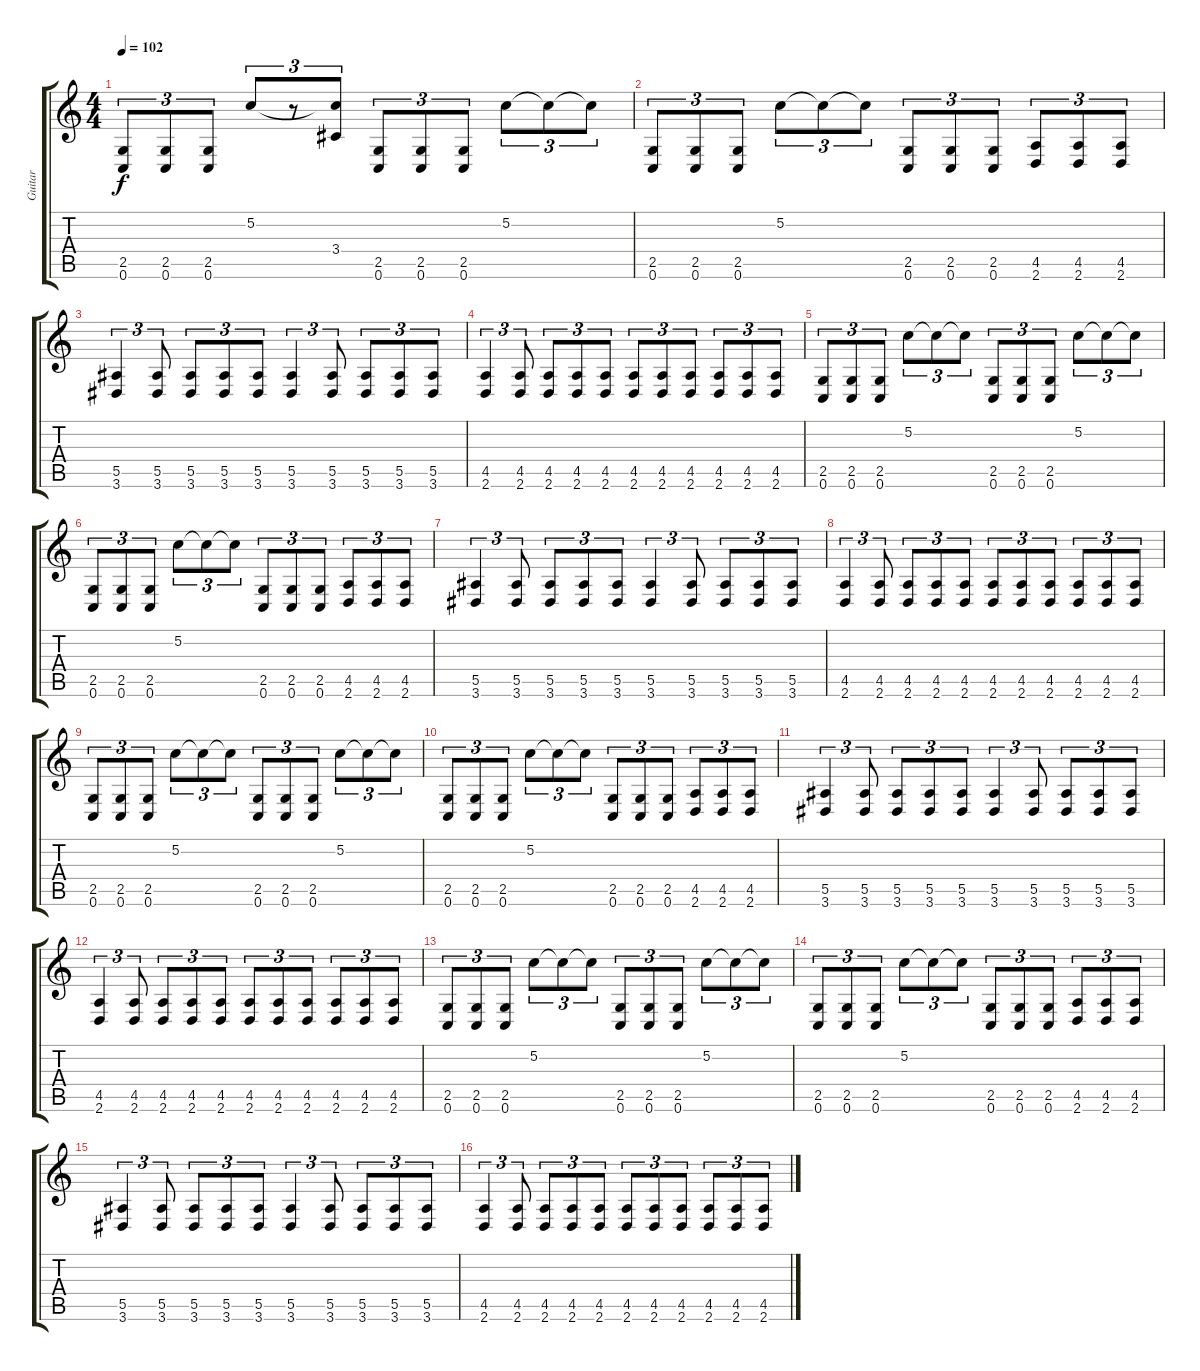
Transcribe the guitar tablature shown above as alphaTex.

\track ("Guitar" "Guitar") {instrument overdrivenguitar}
\staff {score tabs}
\tuning (C4 G3 Eb3 Bb2 F2 C2) {hide}
\ts (4 4)
\tempo 102
\clef g2
\ks c
(2.5 0.6).8{tu (3 2) dy f} (2.5 0.6).8{tu (3 2)} (2.5 0.6).8{tu (3 2)} 5.2.8{tu (3 2)} r.8{tu (3 2)} (5.2{t} 3.4{t}).8{tu (3 2)} (2.5 0.6).8{tu (3 2)} (2.5 0.6).8{tu (3 2)} (2.5 0.6).8{tu (3 2)} 5.2.8{tu (3 2)} 5.2{t}.8{tu (3 2)} 5.2{t}.8{tu (3 2)} |
(2.5 0.6).8{tu (3 2)} (2.5 0.6).8{tu (3 2)} (2.5 0.6).8{tu (3 2)} 5.2.8{tu (3 2)} 5.2{t}.8{tu (3 2)} 5.2{t}.8{tu (3 2)} (2.5 0.6).8{tu (3 2)} (2.5 0.6).8{tu (3 2)} (2.5 0.6).8{tu (3 2)} (4.5 2.6).8{tu (3 2)} (4.5 2.6).8{tu (3 2)} (4.5 2.6).8{tu (3 2)} |
(5.5 3.6).4{tu (3 2)} (5.5 3.6).8{tu (3 2)} (5.5 3.6).8{tu (3 2)} (5.5 3.6).8{tu (3 2)} (5.5 3.6).8{tu (3 2)} (5.5 3.6).4{tu (3 2)} (5.5 3.6).8{tu (3 2)} (5.5 3.6).8{tu (3 2)} (5.5 3.6).8{tu (3 2)} (5.5 3.6).8{tu (3 2)} |
(4.5 2.6).4{tu (3 2)} (4.5 2.6).8{tu (3 2)} (4.5 2.6).8{tu (3 2)} (4.5 2.6).8{tu (3 2)} (4.5 2.6).8{tu (3 2)} (4.5 2.6).8{tu (3 2)} (4.5 2.6).8{tu (3 2)} (4.5 2.6).8{tu (3 2)} (4.5 2.6).8{tu (3 2)} (4.5 2.6).8{tu (3 2)} (4.5 2.6).8{tu (3 2)} |
(2.5 0.6).8{tu (3 2)} (2.5 0.6).8{tu (3 2)} (2.5 0.6).8{tu (3 2)} 5.2.8{tu (3 2)} 5.2{t}.8{tu (3 2)} 5.2{t}.8{tu (3 2)} (2.5 0.6).8{tu (3 2)} (2.5 0.6).8{tu (3 2)} (2.5 0.6).8{tu (3 2)} 5.2.8{tu (3 2)} 5.2{t}.8{tu (3 2)} 5.2{t}.8{tu (3 2)} |
(2.5 0.6).8{tu (3 2)} (2.5 0.6).8{tu (3 2)} (2.5 0.6).8{tu (3 2)} 5.2.8{tu (3 2)} 5.2{t}.8{tu (3 2)} 5.2{t}.8{tu (3 2)} (2.5 0.6).8{tu (3 2)} (2.5 0.6).8{tu (3 2)} (2.5 0.6).8{tu (3 2)} (4.5 2.6).8{tu (3 2)} (4.5 2.6).8{tu (3 2)} (4.5 2.6).8{tu (3 2)} |
(5.5 3.6).4{tu (3 2)} (5.5 3.6).8{tu (3 2)} (5.5 3.6).8{tu (3 2)} (5.5 3.6).8{tu (3 2)} (5.5 3.6).8{tu (3 2)} (5.5 3.6).4{tu (3 2)} (5.5 3.6).8{tu (3 2)} (5.5 3.6).8{tu (3 2)} (5.5 3.6).8{tu (3 2)} (5.5 3.6).8{tu (3 2)} |
(4.5 2.6).4{tu (3 2)} (4.5 2.6).8{tu (3 2)} (4.5 2.6).8{tu (3 2)} (4.5 2.6).8{tu (3 2)} (4.5 2.6).8{tu (3 2)} (4.5 2.6).8{tu (3 2)} (4.5 2.6).8{tu (3 2)} (4.5 2.6).8{tu (3 2)} (4.5 2.6).8{tu (3 2)} (4.5 2.6).8{tu (3 2)} (4.5 2.6).8{tu (3 2)} |
(2.5 0.6).8{tu (3 2)} (2.5 0.6).8{tu (3 2)} (2.5 0.6).8{tu (3 2)} 5.2.8{tu (3 2)} 5.2{t}.8{tu (3 2)} 5.2{t}.8{tu (3 2)} (2.5 0.6).8{tu (3 2)} (2.5 0.6).8{tu (3 2)} (2.5 0.6).8{tu (3 2)} 5.2.8{tu (3 2)} 5.2{t}.8{tu (3 2)} 5.2{t}.8{tu (3 2)} |
(2.5 0.6).8{tu (3 2)} (2.5 0.6).8{tu (3 2)} (2.5 0.6).8{tu (3 2)} 5.2.8{tu (3 2)} 5.2{t}.8{tu (3 2)} 5.2{t}.8{tu (3 2)} (2.5 0.6).8{tu (3 2)} (2.5 0.6).8{tu (3 2)} (2.5 0.6).8{tu (3 2)} (4.5 2.6).8{tu (3 2)} (4.5 2.6).8{tu (3 2)} (4.5 2.6).8{tu (3 2)} |
(5.5 3.6).4{tu (3 2)} (5.5 3.6).8{tu (3 2)} (5.5 3.6).8{tu (3 2)} (5.5 3.6).8{tu (3 2)} (5.5 3.6).8{tu (3 2)} (5.5 3.6).4{tu (3 2)} (5.5 3.6).8{tu (3 2)} (5.5 3.6).8{tu (3 2)} (5.5 3.6).8{tu (3 2)} (5.5 3.6).8{tu (3 2)} |
(4.5 2.6).4{tu (3 2)} (4.5 2.6).8{tu (3 2)} (4.5 2.6).8{tu (3 2)} (4.5 2.6).8{tu (3 2)} (4.5 2.6).8{tu (3 2)} (4.5 2.6).8{tu (3 2)} (4.5 2.6).8{tu (3 2)} (4.5 2.6).8{tu (3 2)} (4.5 2.6).8{tu (3 2)} (4.5 2.6).8{tu (3 2)} (4.5 2.6).8{tu (3 2)} |
(2.5 0.6).8{tu (3 2)} (2.5 0.6).8{tu (3 2)} (2.5 0.6).8{tu (3 2)} 5.2.8{tu (3 2)} 5.2{t}.8{tu (3 2)} 5.2{t}.8{tu (3 2)} (2.5 0.6).8{tu (3 2)} (2.5 0.6).8{tu (3 2)} (2.5 0.6).8{tu (3 2)} 5.2.8{tu (3 2)} 5.2{t}.8{tu (3 2)} 5.2{t}.8{tu (3 2)} |
(2.5 0.6).8{tu (3 2)} (2.5 0.6).8{tu (3 2)} (2.5 0.6).8{tu (3 2)} 5.2.8{tu (3 2)} 5.2{t}.8{tu (3 2)} 5.2{t}.8{tu (3 2)} (2.5 0.6).8{tu (3 2)} (2.5 0.6).8{tu (3 2)} (2.5 0.6).8{tu (3 2)} (4.5 2.6).8{tu (3 2)} (4.5 2.6).8{tu (3 2)} (4.5 2.6).8{tu (3 2)} |
(5.5 3.6).4{tu (3 2)} (5.5 3.6).8{tu (3 2)} (5.5 3.6).8{tu (3 2)} (5.5 3.6).8{tu (3 2)} (5.5 3.6).8{tu (3 2)} (5.5 3.6).4{tu (3 2)} (5.5 3.6).8{tu (3 2)} (5.5 3.6).8{tu (3 2)} (5.5 3.6).8{tu (3 2)} (5.5 3.6).8{tu (3 2)} |
(4.5 2.6).4{tu (3 2)} (4.5 2.6).8{tu (3 2)} (4.5 2.6).8{tu (3 2)} (4.5 2.6).8{tu (3 2)} (4.5 2.6).8{tu (3 2)} (4.5 2.6).8{tu (3 2)} (4.5 2.6).8{tu (3 2)} (4.5 2.6).8{tu (3 2)} (4.5 2.6).8{tu (3 2)} (4.5 2.6).8{tu (3 2)} (4.5 2.6).8{tu (3 2)}
